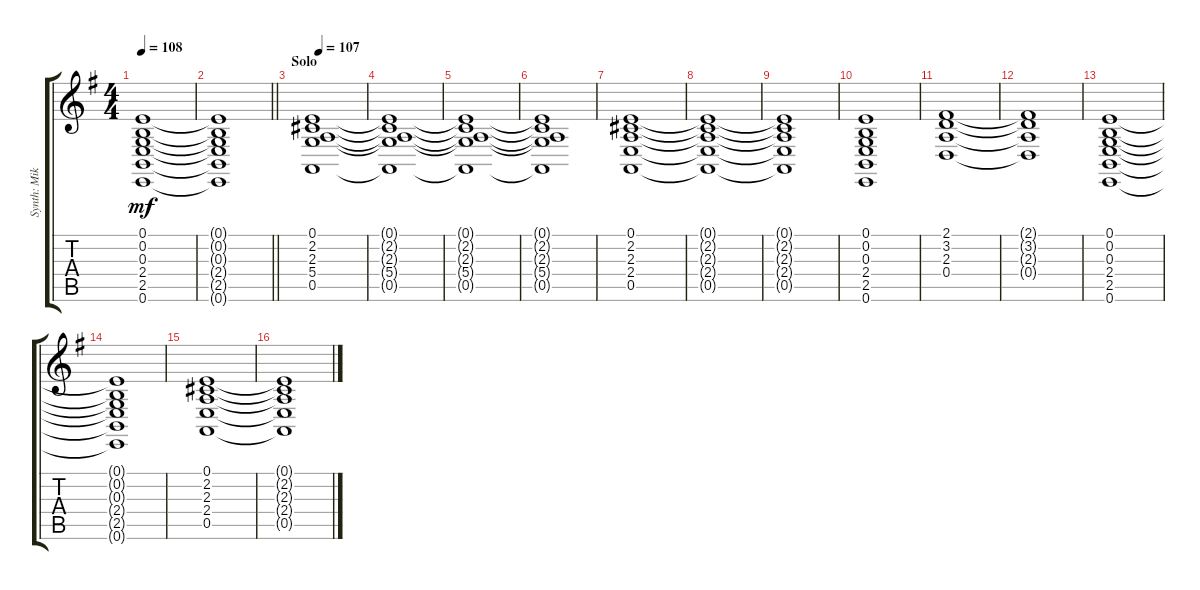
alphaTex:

\track ("Synth: Mike" "Synth: Mik") {instrument stringensemble1}
\staff {score tabs}
\tuning (E4 B3 G3 D3 A2 E2) {hide}
\ts (4 4)
\tempo 108
\clef g2
\ks g
(0.1{t} 0.2{t} 0.3{t} 2.4{t} 2.5{t} 0.6{t}).1{dy mf} |
\barLineRight lightlight
(0.1{t} 0.2{t} 0.3{t} 2.4{t} 2.5{t} 0.6{t}).1 |
\section ("" "Solo")
\tempo 107
(0.1 2.2 2.3 5.4 0.5).1 |
(0.1{t} 2.2{t} 2.3{t} 5.4{t} 0.5{t}).1 |
(0.1{t} 2.2{t} 2.3{t} 5.4{t} 0.5{t}).1 |
(0.1{t} 2.2{t} 2.3{t} 5.4{t} 0.5{t}).1 |
(0.1 2.2 2.3 2.4 0.5).1 |
(0.1{t} 2.2{t} 2.3{t} 2.4{t} 0.5{t}).1 |
(0.1{t} 2.2{t} 2.3{t} 2.4{t} 0.5{t}).1 |
(0.1 0.2 0.3 2.4 2.5 0.6).1 |
(2.1 3.2 2.3 0.4).1 |
(2.1{t} 3.2{t} 2.3{t} 0.4{t}).1 |
(0.1 0.2 0.3 2.4 2.5 0.6).1 |
(0.1{t} 0.2{t} 0.3{t} 2.4{t} 2.5{t} 0.6{t}).1 |
(0.1 2.2 2.3 2.4 0.5).1 |
(0.1{t} 2.2{t} 2.3{t} 2.4{t} 0.5{t}).1
